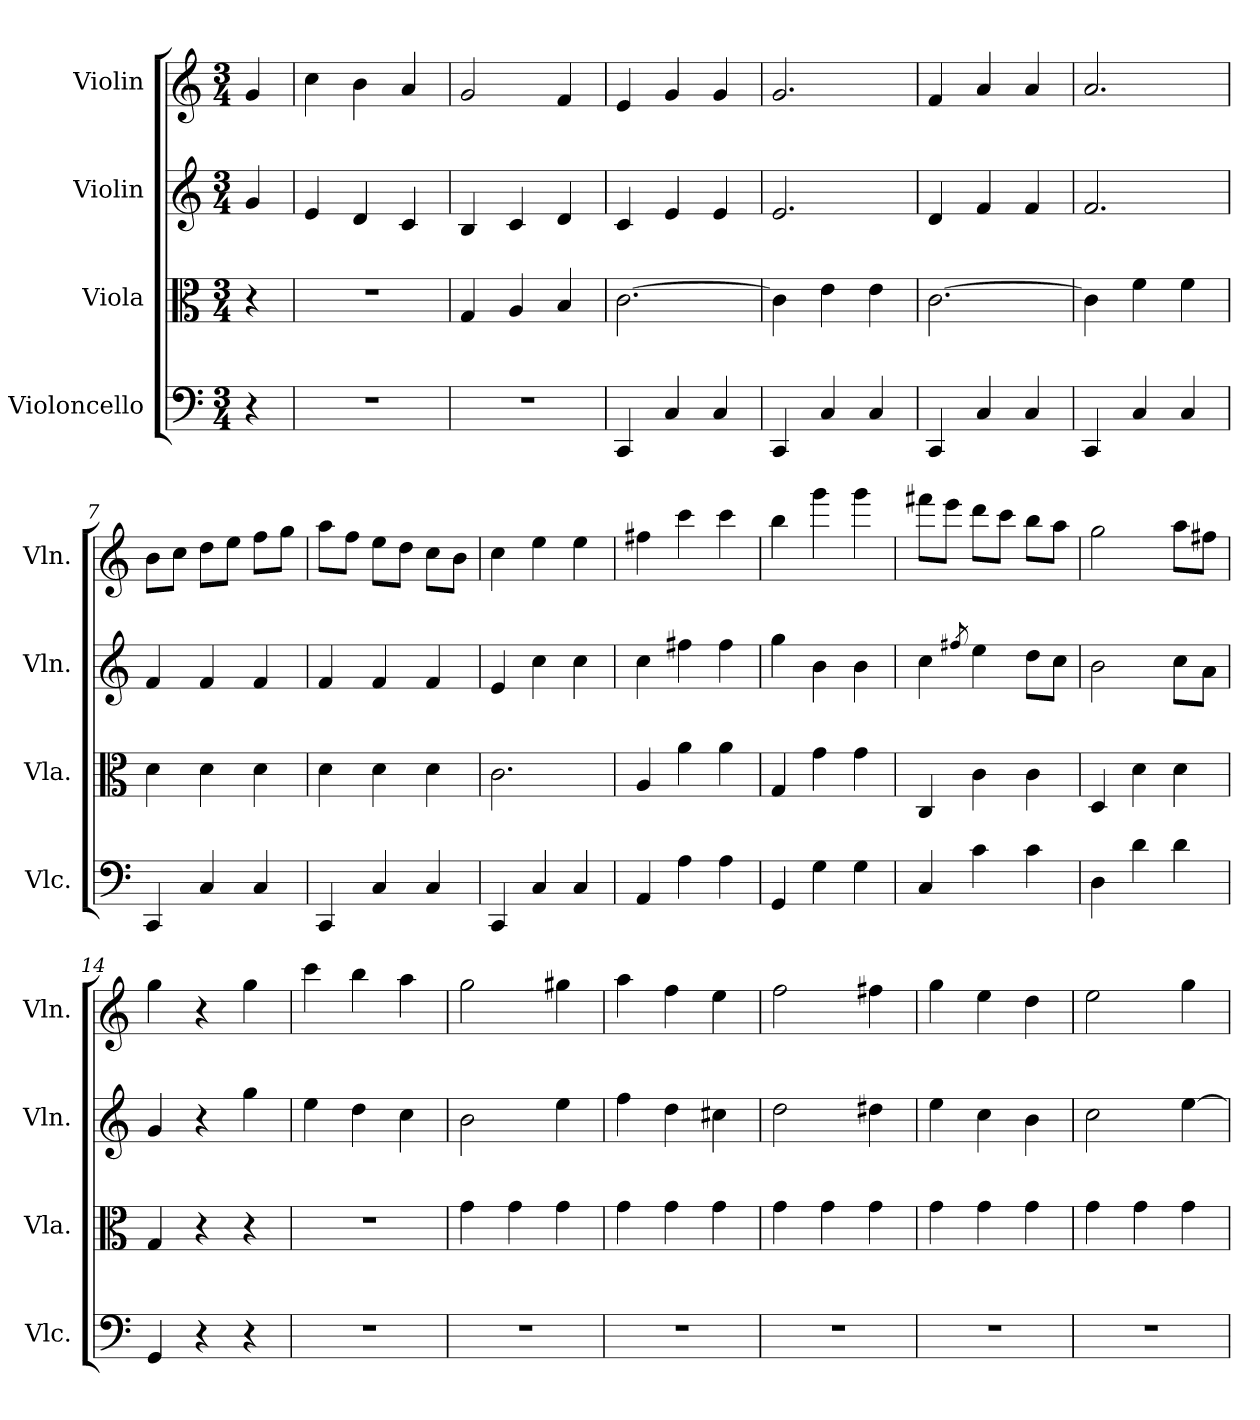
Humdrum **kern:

**kern	**kern	**kern	**kern
*part4	*part3	*part2	*part1
*staff4	*staff3	*staff2	*staff1
*I"Violoncello	*I"Viola	*I"Violin	*I"Violin
*I'Vlc.	*I'Vla.	*I'Vln.	*I'Vln.
*clefF4	*clefC3	*clefG2	*clefG2
*k[]	*k[]	*k[]	*k[]
*C:	*C:	*C:	*C:
*M3/4	*M3/4	*M3/4	*M3/4
=	=	=	=
4r	4r	4g/	4g/
=1	=1	=1	=1
2.r	2.r	4e/	4cc\
.	.	4d/	4b\
.	.	4c/	4a/
=2	=2	=2	=2
2.r	4G/	4B/	2g/
.	4A/	4c/	.
.	4B/	4d/	4f/
=3	=3	=3	=3
4CC/	[2.c\	4c/	4e/
4C/	.	4e/	4g/
4C/	.	4e/	4g/
=4	=4	=4	=4
4CC/	4c\]	2.e/	2.g/
4C/	4e\	.	.
4C/	4e\	.	.
=5	=5	=5	=5
4CC/	[2.c\	4d/	4f/
4C/	.	4f/	4a/
4C/	.	4f/	4a/
=6	=6	=6	=6
4CC/	4c\]	2.f/	2.a/
4C/	4f\	.	.
4C/	4f\	.	.
=7	=7	=7	=7
4CC/	4d\	4f/	8b\L
.	.	.	8cc\J
4C/	4d\	4f/	8dd\L
.	.	.	8ee\J
4C/	4d\	4f/	8ff\L
.	.	.	8gg\J
=8	=8	=8	=8
4CC/	4d\	4f/	8aa\L
.	.	.	8ff\J
4C/	4d\	4f/	8ee\L
.	.	.	8dd\J
4C/	4d\	4f/	8cc\L
.	.	.	8b\J
=9	=9	=9	=9
4CC/	2.c\	4e/	4cc\
4C/	.	4cc\	4ee\
4C/	.	4cc\	4ee\
=10	=10	=10	=10
4AA/	4A/	4cc\	4ff#X\
4A\	4a\	4ff#X\	4ccc\
4A\	4a\	4ff#\	4ccc\
=11	=11	=11	=11
4GG/	4G/	4gg\	4bb\
4G\	4g\	4b\	4ggg\
4G\	4g\	4b\	4ggg\
=12	=12	=12	=12
4C/	4C/	4cc\	8fff#X\L
.	.	.	8eee\J
.	.	8qff#X/	.
4c\	4c\	4ee\	8ddd\L
.	.	.	8ccc\J
4c\	4c\	8dd\L	8bb\L
.	.	8cc\J	8aa\J
=13	=13	=13	=13
4D\	4D/	2b\	2gg\
4d\	4d\	.	.
4d\	4d\	8cc\L	8aa\L
.	.	8a\J	8ff#X\J
=14	=14	=14	=14
4GG/	4G/	4g/	4gg\
4r	4r	4r	4r
4r	4r	4gg\	4gg\
=15	=15	=15	=15
2.r	2.r	4ee\	4ccc\
.	.	4dd\	4bb\
.	.	4cc\	4aa\
=16	=16	=16	=16
2.r	4g\	2b\	2gg\
.	4g\	.	.
.	4g\	4ee\	4gg#X\
=17	=17	=17	=17
2.r	4g\	4ff\	4aa\
.	4g\	4dd\	4ff\
.	4g\	4cc#X\	4ee\
=18	=18	=18	=18
2.r	4g\	2dd\	2ff\
.	4g\	.	.
.	4g\	4dd#X\	4ff#X\
=19	=19	=19	=19
2.r	4g\	4ee\	4gg\
.	4g\	4cc\	4ee\
.	4g\	4b\	4dd\
=20	=20	=20	=20
2.r	4g\	2cc\	2ee\
.	4g\	.	.
.	4g\	[4ee\	4gg\
=	=	=	=
*-	*-	*-	*-
